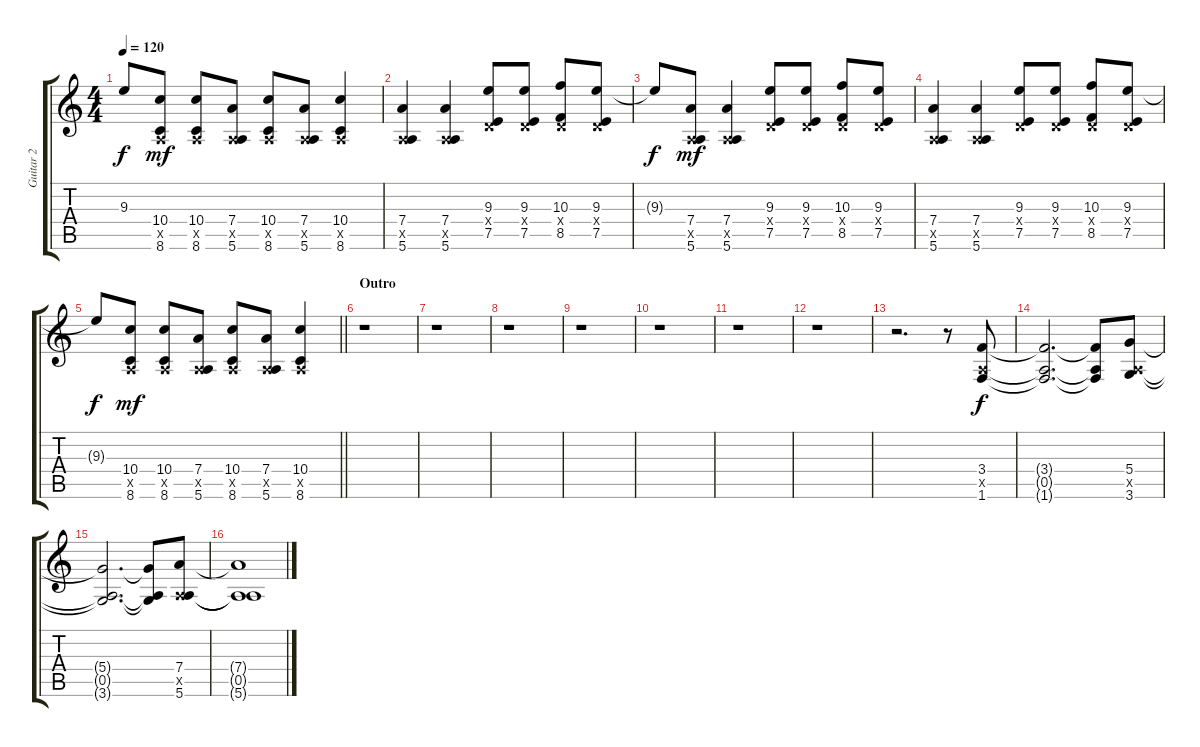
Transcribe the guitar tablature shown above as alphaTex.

\track ("Guitar 2" "Guitar 2") {instrument overdrivenguitar}
\staff {score tabs}
\tuning (E4 B3 G3 D3 A2 E2) {hide}
\ts (4 4)
\tempo 120
\clef g2
\ks c
9.3{t}.8{dy f} (10.4 0.5{x} 8.6).8{dy mf} (10.4 0.5{x} 8.6).8 (7.4 0.5{x} 5.6).8 (10.4 0.5{x} 8.6).8 (7.4 0.5{x} 5.6).8 (10.4 0.5{x} 8.6).4 |
(7.4 0.5{x} 5.6).4 (7.4 0.5{x} 5.6).4 (9.3 0.4{x} 7.5).8 (9.3 0.4{x} 7.5).8 (10.3 0.4{x} 8.5).8 (9.3 0.4{x} 7.5).8 |
9.3{t}.8{dy f} (7.4 0.5{x} 5.6).8{dy mf} (7.4 0.5{x} 5.6).4 (9.3 0.4{x} 7.5).8 (9.3 0.4{x} 7.5).8 (10.3 0.4{x} 8.5).8 (9.3 0.4{x} 7.5).8 |
(7.4 0.5{x} 5.6).4 (7.4 0.5{x} 5.6).4 (9.3 0.4{x} 7.5).8 (9.3 0.4{x} 7.5).8 (10.3 0.4{x} 8.5).8 (9.3 0.4{x} 7.5).8 |
\barLineRight lightlight
9.3{t}.8{dy f} (10.4 0.5{x} 8.6).8{dy mf} (10.4 0.5{x} 8.6).8 (7.4 0.5{x} 5.6).8 (10.4 0.5{x} 8.6).8 (7.4 0.5{x} 5.6).8 (10.4 0.5{x} 8.6).4 |
\section ("" "Outro")
r.1 |
r.1 |
r.1 |
r.1 |
r.1 |
r.1 |
r.1 |
r.2{d} r.8 (3.4 0.5{x} 1.6).8{dy f} |
(3.4{t} 0.5{t} 1.6{t}).2{d} (3.4{t} 0.5{t} 1.6{t}).8 (5.4 0.5{x} 3.6).8 |
(5.4{t} 0.5{t} 3.6{t}).2{d} (5.4{t} 0.5{t} 3.6{t}).8 (7.4 0.5{x} 5.6).8 |
(7.4{t} 0.5{t} 5.6{t}).1
